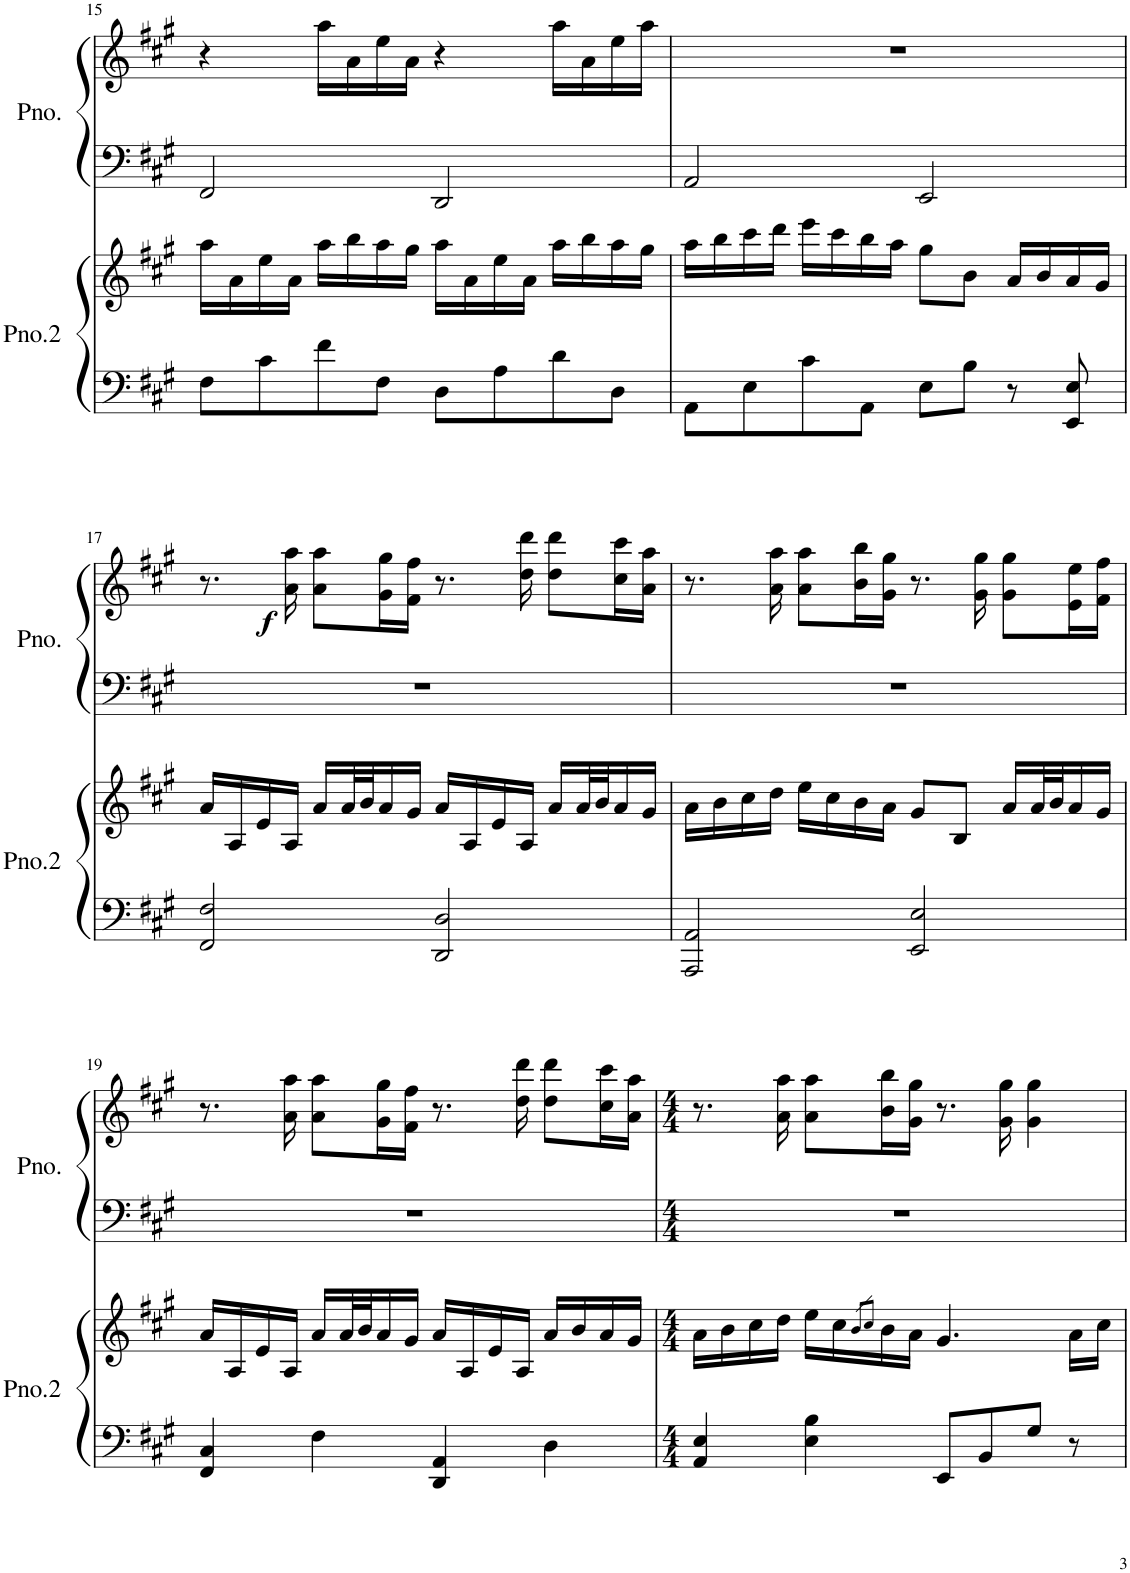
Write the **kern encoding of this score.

**kern	**kern	**kern	**kern	**dynam
*part2	*part2	*part1	*part1	*part1
*staff4	*staff3	*staff2	*staff1	*staff1/2
*I"Piano2	*	*I"Piano	*	*
*I'Pno.2	*	*I'Pno.	*	*
!!LO:PB:g=z
*clefF4	*clefG2	*clefF4	*clefG2	*
*k[f#c#g#]	*k[f#c#g#]	*k[f#c#g#]	*k[f#c#g#]	*
*M4/4	*M4/4	*M4/4	*M4/4	*
=15	=15	=15	=15	=15
8F#\L	16aa\LL	2FF#/	4r	.
.	16a\	.	.	.
8c#\	16ee\	.	.	.
.	16a\JJ	.	.	.
8f#\	16aa\LL	.	16aa\LL	.
.	16bb\	.	16a\	.
8F#\J	16aa\	.	16ee\	.
.	16gg#\JJ	.	16a\JJ	.
8D\L	16aa\LL	2DD/	4r	.
.	16a\	.	.	.
8A\	16ee\	.	.	.
.	16a\JJ	.	.	.
8d\	16aa\LL	.	16aa\LL	.
.	16bb\	.	16a\	.
8D\J	16aa\	.	16ee\	.
.	16gg#\JJ	.	16aa\JJ	.
=16	=16	=16	=16	=16
8AA\L	16aa\LL	2AA/	1r	.
.	16bb\	.	.	.
8E\	16ccc#\	.	.	.
.	16ddd\JJ	.	.	.
8c#\	16eee\LL	.	.	.
.	16ccc#\	.	.	.
8AA\J	16bb\	.	.	.
.	16aa\JJ	.	.	.
8E\L	8gg#\L	2EE/	.	.
8B\J	8b\J	.	.	.
8r	16a/LL	.	.	.
.	16b/	.	.	.
8EE/ 8E/	16a/	.	.	.
.	16g#/JJ	.	.	.
!!LO:LB:g=z
=17	=17	=17	=17	=17
2FF#/ 2F#/	16a/LL	1r	8.r	.
.	16A/	.	.	.
.	16e/	.	.	.
!	!	!	!	!LO:DY:b
.	16A/JJ	.	16a\ 16aa\	f
.	16a/LL	.	8a\ 8aa\L	.
.	32a/L	.	.	.
.	32b/J	.	.	.
.	16a/	.	16g#\ 16gg#\L	.
.	16g#/JJ	.	16f#\ 16ff#\JJ	.
2DD/ 2D/	16a/LL	.	8.r	.
.	16A/	.	.	.
.	16e/	.	.	.
.	16A/JJ	.	16dd\ 16ddd\	.
.	16a/LL	.	8dd\ 8ddd\L	.
.	32a/L	.	.	.
.	32b/J	.	.	.
.	16a/	.	16cc#\ 16ccc#\L	.
.	16g#/JJ	.	16a\ 16aa\JJ	.
=18	=18	=18	=18	=18
2AAA/ 2AA/	16a\LL	1r	8.r	.
.	16b\	.	.	.
.	16cc#\	.	.	.
.	16dd\JJ	.	16a\ 16aa\	.
.	16ee\LL	.	8a\ 8aa\L	.
.	16cc#\	.	.	.
.	16b\	.	16b\ 16bb\L	.
.	16a\JJ	.	16g#\ 16gg#\JJ	.
2EE/ 2E/	8g#/L	.	8.r	.
.	8B/J	.	.	.
.	.	.	16g#\ 16gg#\	.
.	16a/LL	.	8g#\ 8gg#\L	.
.	32a/L	.	.	.
.	32b/J	.	.	.
.	16a/	.	16e\ 16ee\L	.
.	16g#/JJ	.	16f#\ 16ff#\JJ	.
!!LO:LB:g=z
=19	=19	=19	=19	=19
4FF#/ 4C#/	16a/LL	1r	8.r	.
.	16A/	.	.	.
.	16e/	.	.	.
.	16A/JJ	.	16a\ 16aa\	.
4F#\	16a/LL	.	8a\ 8aa\L	.
.	32a/L	.	.	.
.	32b/J	.	.	.
.	16a/	.	16g#\ 16gg#\L	.
.	16g#/JJ	.	16f#\ 16ff#\JJ	.
4DD/ 4AA/	16a/LL	.	8.r	.
.	16A/	.	.	.
.	16e/	.	.	.
.	16A/JJ	.	16dd\ 16ddd\	.
4D\	16a/LL	.	8dd\ 8ddd\L	.
.	16b/	.	.	.
.	16a/	.	16cc#\ 16ccc#\L	.
.	16g#/JJ	.	16a\ 16aa\JJ	.
=20	=20	=20	=20	=20
*M4/4	*M4/4	*M4/4	*M4/4	*
4AA/ 4E/	16a\LL	1r	8.r	.
.	16b\	.	.	.
.	16cc#\	.	.	.
.	16dd\JJ	.	16a\ 16aa\	.
4E\ 4B\	16ee\LL	.	8a\ 8aa\L	.
.	16cc#\	.	.	.
.	8qb/L	.	.	.
.	8qcc#/J	.	.	.
.	16b\	.	16b\ 16bb\L	.
.	16a\JJ	.	16g#\ 16gg#\JJ	.
8EE/L	4.g#/	.	8.r	.
8BB/	.	.	.	.
.	.	.	16g#\ 16gg#\	.
8G#/J	.	.	4g#\ 4gg#\	.
8r	16a\LL	.	.	.
.	16cc#\JJ	.	.	.
=	=	=	=	=
*-	*-	*-	*-	*-
